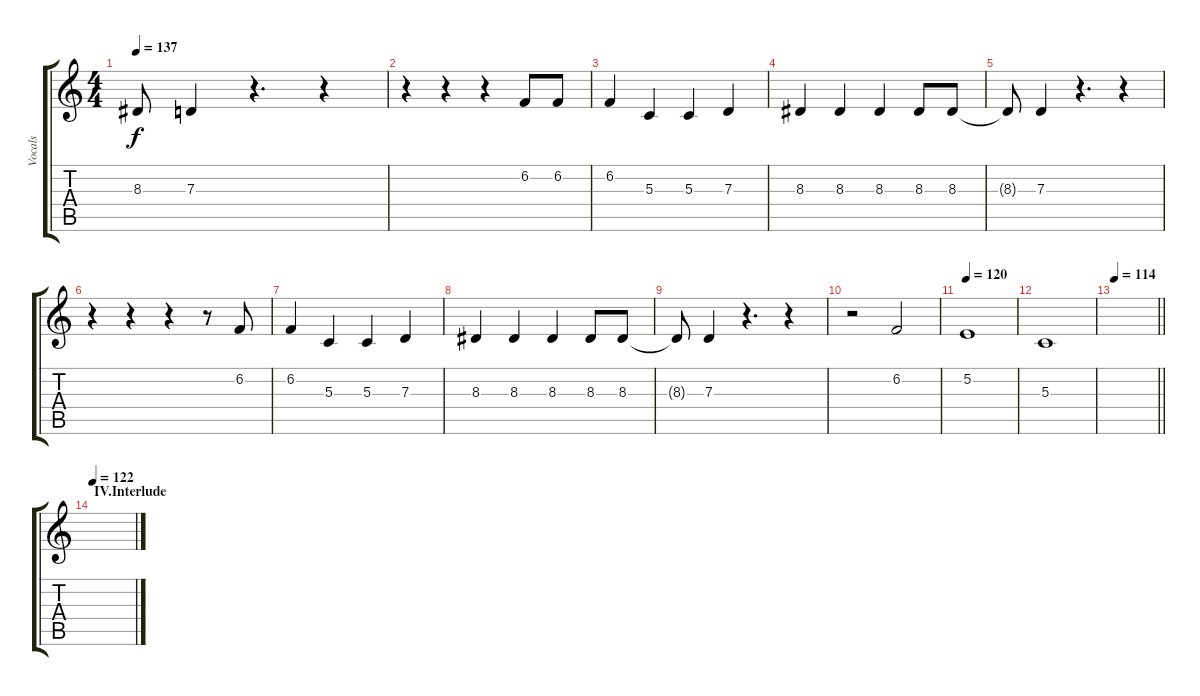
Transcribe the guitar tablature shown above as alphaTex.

\track ("Vocals" "Vocals") {instrument altosax}
\staff {score tabs}
\tuning (E4 B3 G3 D3 A2 E2) {hide}
\ts (4 4)
\tempo 137
\clef g2
\ks c
8.3{t}.8{dy f} 7.3.4 r.4{d} r.4 |
r.4 r.4 r.4 6.2.8 6.2.8 |
6.2.4 5.3.4 5.3.4 7.3.4 |
8.3.4 8.3.4 8.3.4 8.3.8 8.3.8 |
8.3{t}.8 7.3.4 r.4{d} r.4 |
r.4 r.4 r.4 r.8 6.2.8 |
6.2.4 5.3.4 5.3.4 7.3.4 |
8.3.4 8.3.4 8.3.4 8.3.8 8.3.8 |
8.3{t}.8 7.3.4 r.4{d} r.4 |
r.2 6.2.2 |
\tempo 120
5.2.1 |
5.3.1 |
\tempo 114
\barLineRight lightlight
|
\section ("" "IV.Interlude")
\tempo 122
